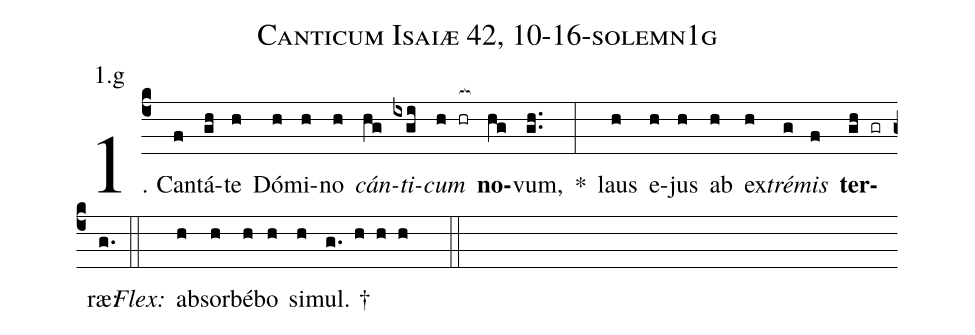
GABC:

name: Canticum Isaiæ 42, 10-16-solemn1g;
annotation: 1.g;
%%
(c4)1. Can(f)tá(gh)te(h) Dó(h)mi(h)no(h) <i>cán</i>(hg)<i>ti</i>(ixgi)<i>cum</i>(h hr[ocb:1{]) <b>no</b>(hg[ocb:0}])vum,(gh..) *(:) laus(h) e(h)jus(h) ab(h) ex(h)<i>tré</i>(g)<i>mis</i>(f) <b>ter</b>(gh gr)ræ:(g.) (::)
<i>Flex:</i>()  ab(h)sor(h)bé(h)bo(h) si(h)mul. †(g. h h h  ::)
